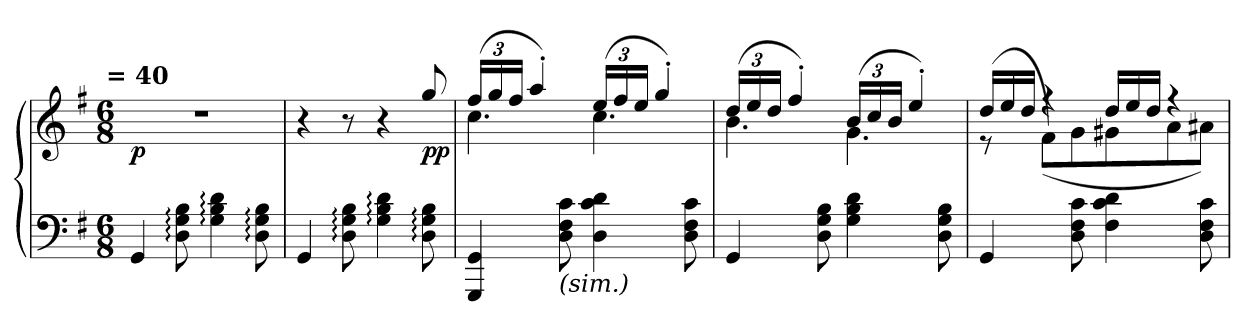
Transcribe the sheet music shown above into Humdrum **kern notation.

**kern	**kern	**dynam
*part1	*part1	*part1
*staff2	*staff1	*staff1/2
*clefF4	*clefG2	*
*k[f#]	*k[f#]	*
!!LO:TX:omd:t= = 40
*M6/8	*M6/8	*
*MM60	*MM60	*
=1	=1	=1
!	!	!LO:DY:b
4GG/	2.r	p
8D:\ 8G:\ 8B:\	.	.
4G:\ 4B:\ 4d:\	.	.
8D:\ 8G:\ 8B:\	.	.
=2	=2	=2
4GG/	4r	.
8D:\ 8G:\ 8B:\	8r	.
4G:\ 4B:\ 4d:\	4r	.
!	!	!LO:DY:b
8D:\ 8G:\ 8B:\	8gg/	pp
=3	=3	=3
*	*Xbrackettup	*
*	*^	*
!	!	!	!LO:DY:b
4GGG/ 4GG/	(<24ff#/LL	4.cc\	con grazia
.	24gg/	.	.
.	24ff#/JJ	.	.
.	4aa'/)	.	.
!LO:TX:b:i:t=(sim.)	!	!	!
8D\ 8F#\ 8c\	.	.	.
4D\ 4c\ 4d\	(<24ee/LL	4.cc\	.
.	24ff#/	.	.
.	24ee/JJ	.	.
.	4gg'/)	.	.
8D\ 8F#\ 8c\	.	.	.
!!LO:LB:g=z	!!
=4	=4	=4	=4
4GG/	(<24dd/LL	4.b\	.
.	24ee/	.	.
.	24dd/JJ	.	.
.	4ff#'/)	.	.
!	!	!	!LO:DY:a=2
8D\ 8G\ 8B\	.	.	simile
4G\ 4B\ 4d\	(<24b/LL	4.g\	.
.	24cc/	.	.
.	24b/JJ	.	.
.	4ee'/)	.	.
8D\ 8G\ 8B\	.	.	.
=5	=5	=5	=5
*	*Xtuplet	*	*
4GG/	(<24dd/LL	8r	.
.	24ee/	.	.
.	24dd/JJ	.	.
.	4r	(>8f#\L)	.
8D\ 8F#\ 8c\	.	8g\	.
4F#\ 4c\ 4d\	24dd/LL	8g#X\	.
.	24ee/	.	.
.	24dd/JJ	.	.
.	4r	8a\	.
8D\ 8F#\ 8c\	.	8a#X\J)	.
*	*v	*v	*
=	=	=
*-	*-	*-
